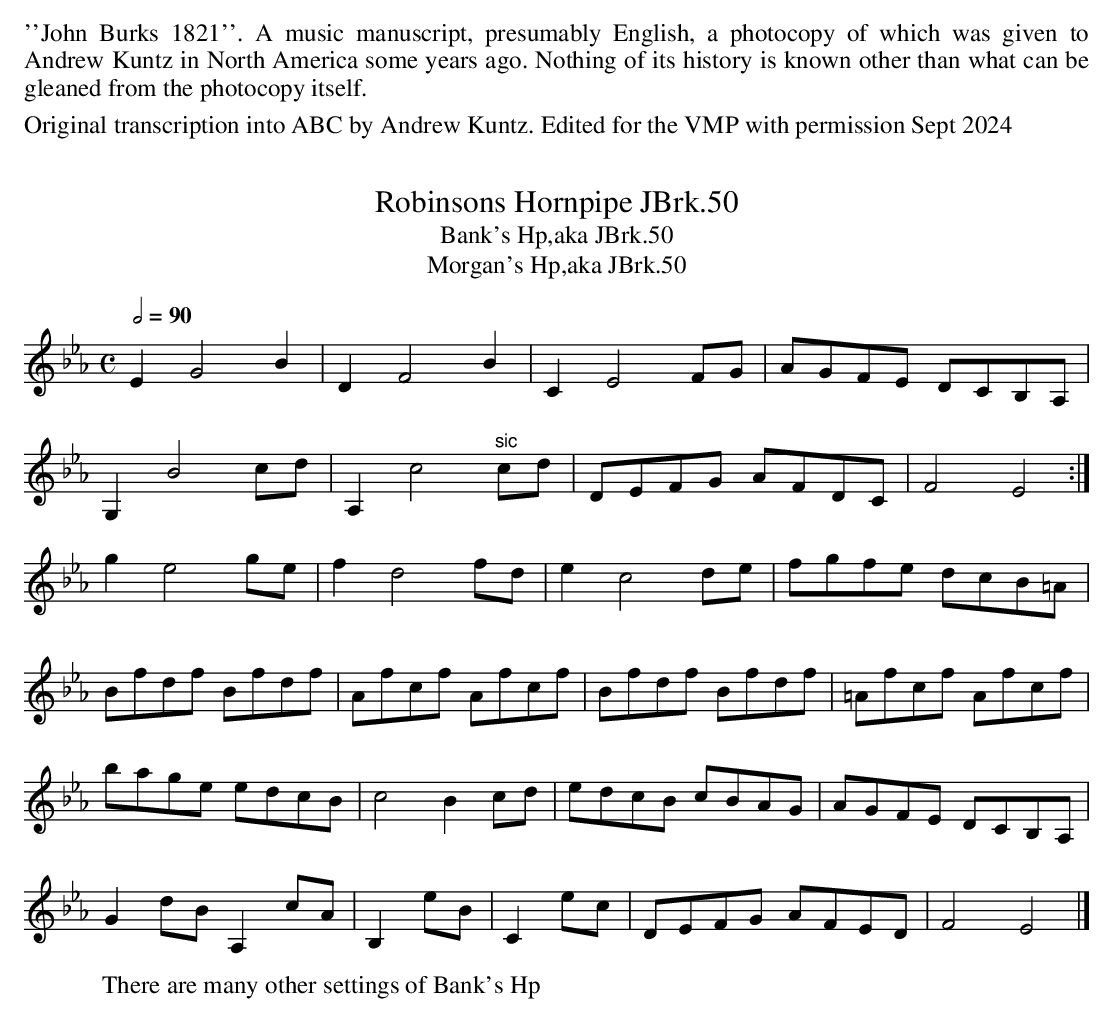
X:1
T:Robinsons Hornpipe JBrk.50
Q:1/2=90
T:Bank's Hp,aka JBrk.50
T:Morgan's Hp,aka JBrk.50
M:C
L:1/8
W:There are many other settings of Bank's Hp
K:Eb
E2 G4B2|D2F4B2|C2E4 FG|AGFE DCB,A,|
G,2 B4 cd|A,2 c4 "^sic"cd|DEFG AFDC|F4E4:|
g2e4ge|f2 d4fd|e2c4 de|fgfe dcB=A|
Bfdf Bfdf|Afcf Afcf|Bfdf Bfdf|=Afcf Afcf|
bage edcB|c4 B2 cd|edcB cBAG|AGFE DCB,A,|
G2 dB A,2 cA|B,2 eB|C2 ec|DEFG AFED|F4 E4|]
